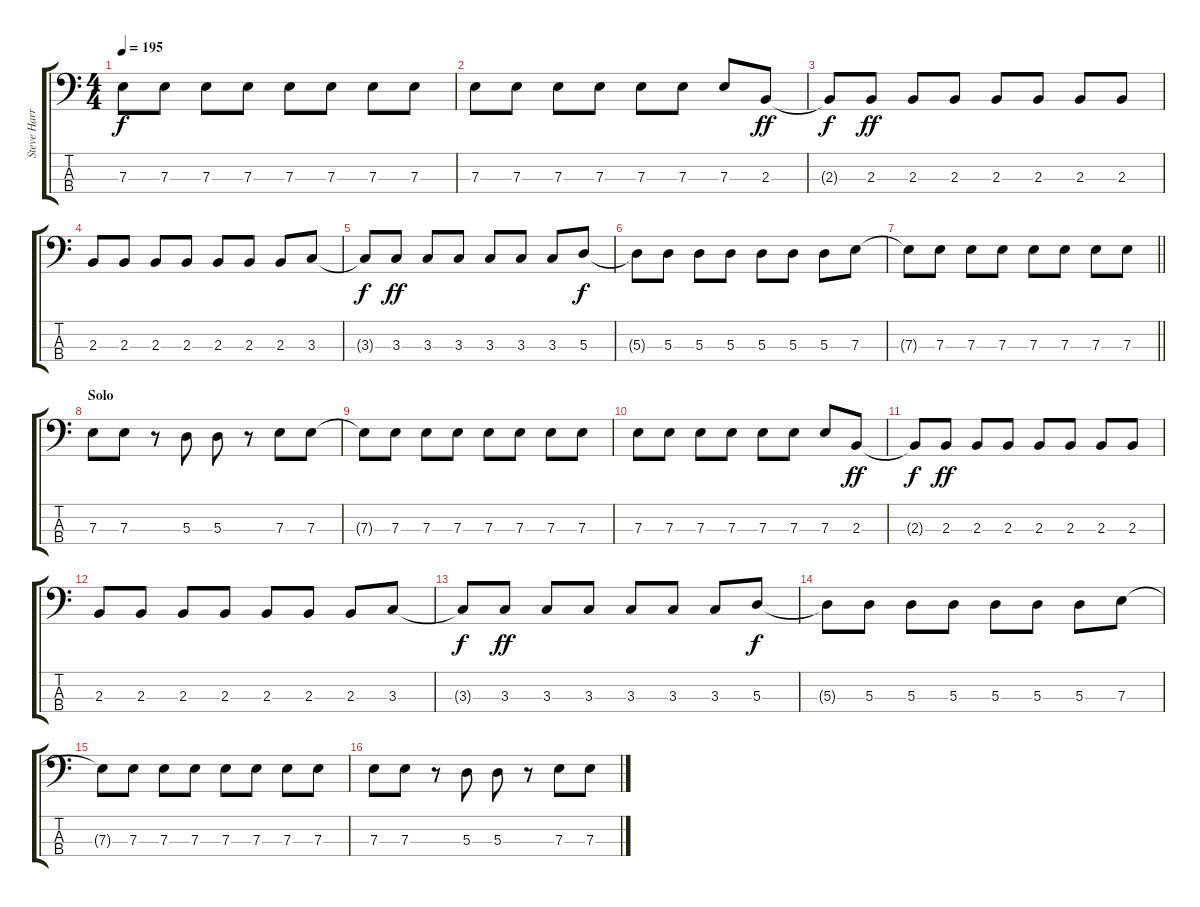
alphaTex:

\track ("Steve Harris" "Steve Harr") {instrument electricbassfinger}
\staff {score tabs}
\tuning (G2 D2 A1 E1) {hide}
\ts (4 4)
\tempo 195
\clef f4
\ks c
7.3{t}.8{dy f} 7.3.8 7.3.8 7.3.8 7.3.8 7.3.8 7.3.8 7.3.8 |
7.3.8 7.3.8 7.3.8 7.3.8 7.3.8 7.3.8 7.3.8 2.3.8{dy ff} |
2.3{t}.8{dy f} 2.3.8{dy ff} 2.3.8 2.3.8 2.3.8 2.3.8 2.3.8 2.3.8 |
2.3.8 2.3.8 2.3.8 2.3.8 2.3.8 2.3.8 2.3.8 3.3.8 |
3.3{t}.8{dy f} 3.3.8{dy ff} 3.3.8 3.3.8 3.3.8 3.3.8 3.3.8 5.3.8{dy f} |
5.3{t}.8 5.3.8 5.3.8 5.3.8 5.3.8 5.3.8 5.3.8 7.3.8 |
\barLineRight lightlight
7.3{t}.8 7.3.8 7.3.8 7.3.8 7.3.8 7.3.8 7.3.8 7.3.8 |
\section ("" "Solo")
7.3.8 7.3.8 r.8 5.3.8 5.3.8 r.8 7.3.8 7.3.8 |
7.3{t}.8 7.3.8 7.3.8 7.3.8 7.3.8 7.3.8 7.3.8 7.3.8 |
7.3.8 7.3.8 7.3.8 7.3.8 7.3.8 7.3.8 7.3.8 2.3.8{dy ff} |
2.3{t}.8{dy f} 2.3.8{dy ff} 2.3.8 2.3.8 2.3.8 2.3.8 2.3.8 2.3.8 |
2.3.8 2.3.8 2.3.8 2.3.8 2.3.8 2.3.8 2.3.8 3.3.8 |
3.3{t}.8{dy f} 3.3.8{dy ff} 3.3.8 3.3.8 3.3.8 3.3.8 3.3.8 5.3.8{dy f} |
5.3{t}.8 5.3.8 5.3.8 5.3.8 5.3.8 5.3.8 5.3.8 7.3.8 |
7.3{t}.8 7.3.8 7.3.8 7.3.8 7.3.8 7.3.8 7.3.8 7.3.8 |
7.3.8 7.3.8 r.8 5.3.8 5.3.8 r.8 7.3.8 7.3.8
